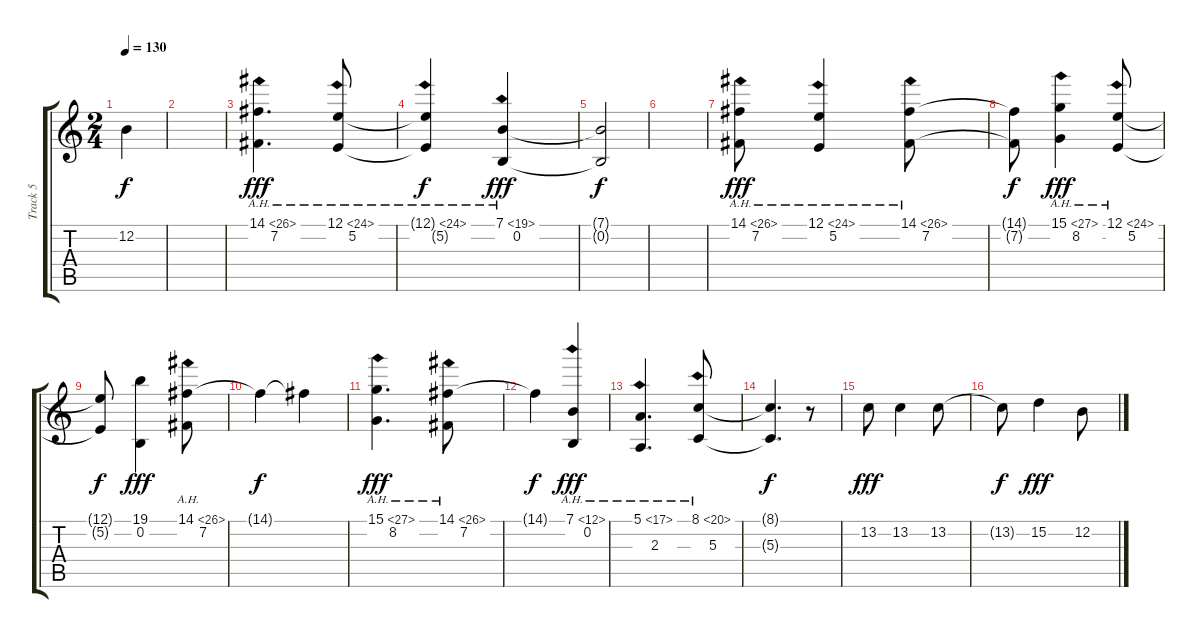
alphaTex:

\track ("Track 5" "Track 5") {instrument synthstrings1}
\staff {score tabs}
\tuning (E4 B3 G3 D3 A2 E2) {hide}
\ts (2 4)
\tempo 130
\clef g2
\ks c
12.2{t}.4{dy f} |
|
(14.1{ah 12} 7.2).4{d dy fff} (12.1{ah 12} 5.2).8 |
(12.1{ah 12 t} 5.2{t}).4{dy f} (7.1{ah 12} 0.2).4{dy fff} |
(7.1{t} 0.2{t}).2{dy f} |
|
(14.1{ah 12} 7.2).8{dy fff} (12.1{ah 12} 5.2).4 (14.1{ah 12} 7.2).8 |
(14.1{t} 7.2{t}).8{dy f} (15.1{ah 12} 8.2).4{dy fff} (12.1{ah 12} 5.2).8 |
(12.1{t} 5.2{t}).8{dy f} (19.1 0.2).4{dy fff} (14.1{ah 12} 7.2).8 |
14.1{t}.4{dy f} 14.1{t}.4 |
(15.1{ah 12} 8.2).4{d dy fff} (14.1{ah 12} 7.2).8 |
14.1{t}.4{dy f} (7.1{ah 5} 0.2).4{dy fff} |
(5.1{ah 12} 2.3).4{d} (8.1{ah 12} 5.3).8 |
(8.1{t} 5.3{t}).4{d dy f} r.8 |
13.2.8{dy fff} 13.2.4 13.2.8 |
13.2{t}.8{dy f} 15.2.4{dy fff} 12.2.8
